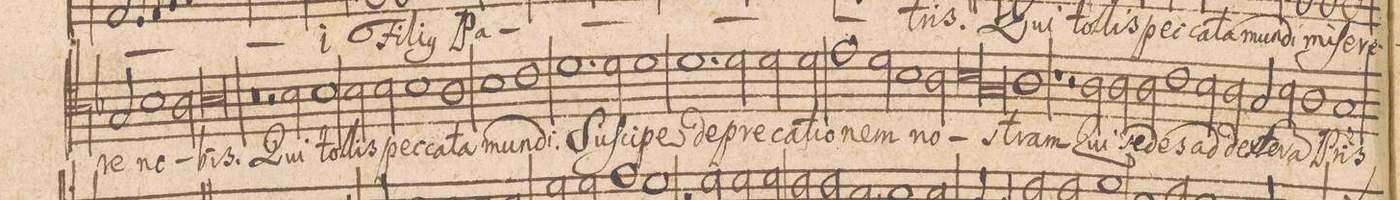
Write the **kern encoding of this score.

**kern	**text
*I"TENOR.	*
*clefC4	*
*k[b-]	*
*met(C|)	*
*M2/1	*
2G/	-re
1B-	no-
2A\	.
=61-	=61-
0B-	-bis.
=62-	=62-
0r	.
=63-	=63-
2r	.
2B-\	Qui
1B-	tol-
=64-	=64-
2B-\	-lis
2B-\	pec-
1B-	-ca-
=65-	=65-
1A	-ta
1B-	mun-
=66-	=66-
1c	-di.
1.d	Suſ-
=67-	=67-
2d\	-ci-
1d	-pe
=68-	=68-
1.d	de-
2d\	-pre-
=69-	=69-
2d\	-ca-
2d\	-ti-
1e	-o-
=70-	=70-
2d\	-nem
1B-	no-
2A\	.
=71-	=71-
*lig	*
1B-	.
1G	.
*Xlig	*
=72-	=72-
1A	-stram
1r	.
=73-	=73-
2r	.
2A\	Qui
2A\	se-
2A\	-des
=74-	=74-
1c	ad
2B-\	dex-
2A\	.
=75-	=75-
2G/	-te-
2B-\	-ra(m)
1A	P(a-
=76-	=76-
1G	-t)ris
*-	*-
